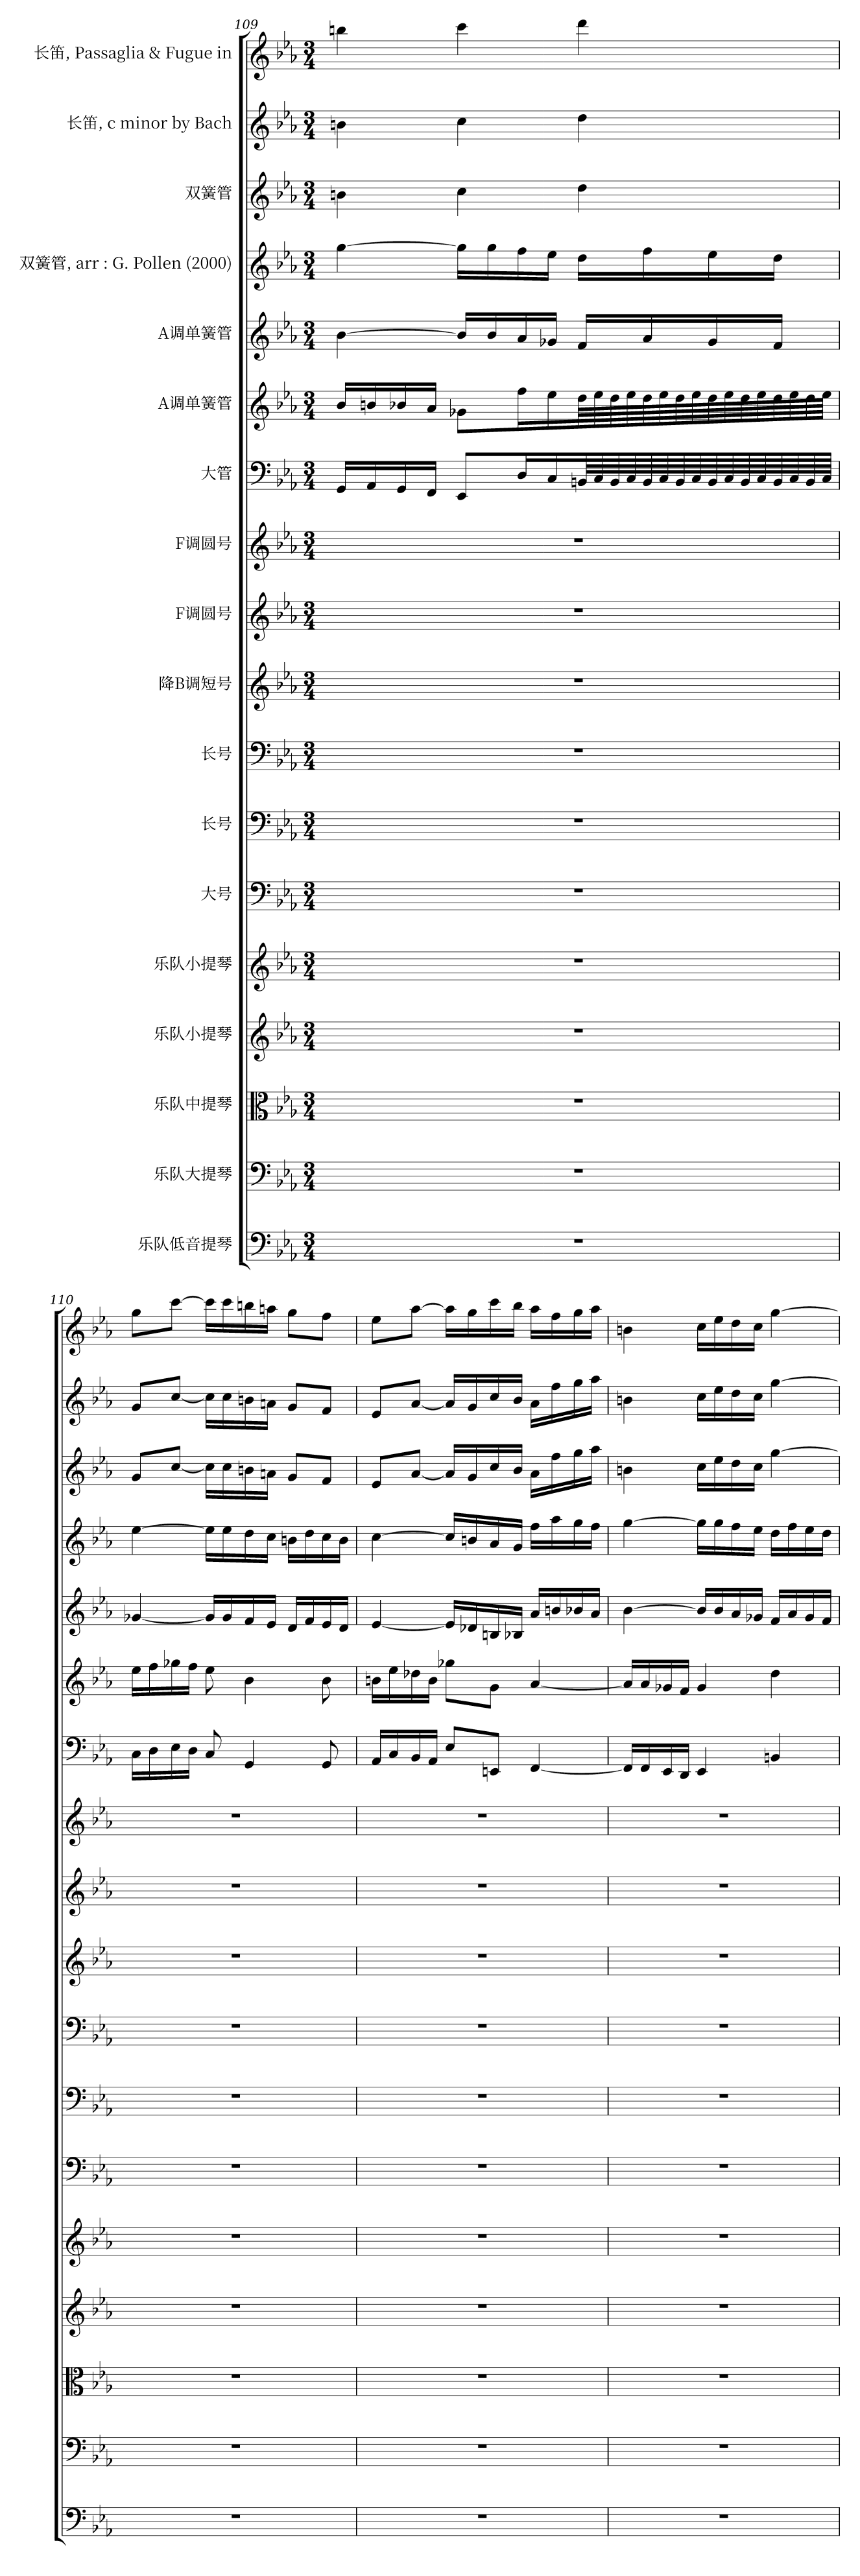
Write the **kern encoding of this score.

**kern	**kern	**kern	**kern	**kern	**kern	**kern	**kern	**kern	**kern	**kern	**kern	**kern	**kern	**kern	**kern	**kern	**kern
*part18	*part17	*part16	*part15	*part14	*part13	*part12	*part11	*part10	*part9	*part8	*part7	*part6	*part5	*part4	*part3	*part2	*part1
*staff18	*staff17	*staff16	*staff15	*staff14	*staff13	*staff12	*staff11	*staff10	*staff9	*staff8	*staff7	*staff6	*staff5	*staff4	*staff3	*staff2	*staff1
*I"乐队低音提琴	*I"乐队大提琴	*I"乐队中提琴	*I"乐队小提琴	*I"乐队小提琴	*I"大号	*I"长号	*I"长号	*I"降B调短号	*I"F调圆号	*I"F调圆号	*I"大管	*I"A调单簧管	*I"A调单簧管	*I"双簧管, arr :  G. Pollen (2000)	*I"双簧管	*I"长笛, c minor by Bach	*I"长笛, Passaglia &amp; Fugue in
!!LO:PB:g=z
*clefF4	*clefF4	*clefC3	*clefG2	*clefG2	*clefF4	*clefF4	*clefF4	*clefG2	*clefG2	*clefG2	*clefF4	*clefG2	*clefG2	*clefG2	*clefG2	*clefG2	*clefG2
*ITrd7c12	*	*	*	*	*	*	*	*ITrd1c2	*ITrd4c7	*ITrd4c7	*	*ITrd2c3	*ITrd2c3	*	*	*	*
*k[b-e-a-]	*k[b-e-a-]	*k[b-e-a-]	*k[b-e-a-]	*k[b-e-a-]	*k[b-e-a-]	*k[b-e-a-]	*k[b-e-a-]	*k[b-e-a-d-g-]	*k[b-e-a-d-]	*k[b-e-a-d-]	*k[b-e-a-]	*k[]	*k[]	*k[b-e-a-]	*k[b-e-a-]	*k[b-e-a-]	*k[b-e-a-]
*M3/4	*M3/4	*M3/4	*M3/4	*M3/4	*M3/4	*M3/4	*M3/4	*M3/4	*M3/4	*M3/4	*M3/4	*M3/4	*M3/4	*M3/4	*M3/4	*M3/4	*M3/4
=109	=109	=109	=109	=109	=109	=109	=109	=109	=109	=109	=109	=109	=109	=109	=109	=109	=109
2.r	2.r	2.r	2.r	2.r	2.r	2.r	2.r	2.r	2.r	2.r	16GG/LL	16g/LL	[4g\	[4gg\	4bn\	4bn\	4bbn\
.	.	.	.	.	.	.	.	.	.	.	16AA-/	16g#X/	.	.	.	.	.
.	.	.	.	.	.	.	.	.	.	.	16GG/	16gn/	.	.	.	.	.
.	.	.	.	.	.	.	.	.	.	.	16FF/JJ	16f/JJ	.	.	.	.	.
.	.	.	.	.	.	.	.	.	.	.	8EE-/L	8e-X\L	16g/LL]	16gg\LL]	4cc\	4cc\	4ccc\
.	.	.	.	.	.	.	.	.	.	.	.	.	16g/	16gg\	.	.	.
.	.	.	.	.	.	.	.	.	.	.	16D/L	16dd\L	16f/	16ff\	.	.	.
.	.	.	.	.	.	.	.	.	.	.	16C/	16cc\	16e-X/JJ	16ee-\JJ	.	.	.
.	.	.	.	.	.	.	.	.	.	.	64BBn/LL	64b\LL	16d/LL	16dd\LL	4dd\	4dd\	4ddd\
.	.	.	.	.	.	.	.	.	.	.	64C/	64cc\	.	.	.	.	.
.	.	.	.	.	.	.	.	.	.	.	64BB/	64b\	.	.	.	.	.
.	.	.	.	.	.	.	.	.	.	.	64C/	64cc\	.	.	.	.	.
.	.	.	.	.	.	.	.	.	.	.	64BB/	64b\	16f/	16ff\	.	.	.
.	.	.	.	.	.	.	.	.	.	.	64C/	64cc\	.	.	.	.	.
.	.	.	.	.	.	.	.	.	.	.	64BB/	64b\	.	.	.	.	.
.	.	.	.	.	.	.	.	.	.	.	64C/	64cc\	.	.	.	.	.
.	.	.	.	.	.	.	.	.	.	.	64BB/	64b\	16e-/	16ee-\	.	.	.
.	.	.	.	.	.	.	.	.	.	.	64C/	64cc\	.	.	.	.	.
.	.	.	.	.	.	.	.	.	.	.	64BB/	64b\	.	.	.	.	.
.	.	.	.	.	.	.	.	.	.	.	64C/	64cc\	.	.	.	.	.
.	.	.	.	.	.	.	.	.	.	.	64BB/	64b\	16d/JJ	16dd\JJ	.	.	.
.	.	.	.	.	.	.	.	.	.	.	64C/	64cc\	.	.	.	.	.
.	.	.	.	.	.	.	.	.	.	.	64BB/	64b\	.	.	.	.	.
.	.	.	.	.	.	.	.	.	.	.	64C/JJJJ	64cc\JJJJ	.	.	.	.	.
=110	=110	=110	=110	=110	=110	=110	=110	=110	=110	=110	=110	=110	=110	=110	=110	=110	=110
2.r	2.r	2.r	2.r	2.r	2.r	2.r	2.r	2.r	2.r	2.r	16C\LL	16cc\LL	[4e-X/	[4ee-\	8g/L	8g/L	8gg\L
.	.	.	.	.	.	.	.	.	.	.	16D\	16dd\	.	.	.	.	.
.	.	.	.	.	.	.	.	.	.	.	16E-\	16ee-X\	.	.	[8cc/J	[8cc/J	[8ccc\J
.	.	.	.	.	.	.	.	.	.	.	16D\JJ	16dd\JJ	.	.	.	.	.
.	.	.	.	.	.	.	.	.	.	.	8C/	8cc\	16e-/LL]	16ee-\LL]	16cc\LL]	16cc\LL]	16ccc\LL]
.	.	.	.	.	.	.	.	.	.	.	.	.	16e-/	16ee-\	16cc\	16cc\	16ccc\
.	.	.	.	.	.	.	.	.	.	.	4GG/	4g\	16d/	16dd\	16bn\	16bn\	16bbn\
.	.	.	.	.	.	.	.	.	.	.	.	.	16c/JJ	16cc\JJ	16an\JJ	16an\JJ	16aan\JJ
.	.	.	.	.	.	.	.	.	.	.	.	.	16B/LL	16bn\LL	8g/L	8g/L	8gg\L
.	.	.	.	.	.	.	.	.	.	.	.	.	16d/	16dd\	.	.	.
.	.	.	.	.	.	.	.	.	.	.	8GG/	8g\	16c/	16cc\	8f/J	8f/J	8ff\J
.	.	.	.	.	.	.	.	.	.	.	.	.	16B/JJ	16b\JJ	.	.	.
!!LO:PB:g=z
=111	=111	=111	=111	=111	=111	=111	=111	=111	=111	=111	=111	=111	=111	=111	=111	=111	=111
2.r	2.r	2.r	2.r	2.r	2.r	2.r	2.r	2.r	2.r	2.r	16AA-/LL	16g#X\LL	[4c/	[4cc\	8e-/L	8e-/L	8ee-\L
.	.	.	.	.	.	.	.	.	.	.	16C/	16cc\	.	.	.	.	.
.	.	.	.	.	.	.	.	.	.	.	16BB-/	16b-X\	.	.	[8a-/J	[8a-/J	[8aa-\J
.	.	.	.	.	.	.	.	.	.	.	16AA-/JJ	16g#\JJ	.	.	.	.	.
.	.	.	.	.	.	.	.	.	.	.	8E-/L	8ee-X\L	16c/LL]	16cc/LL]	16a-/LL]	16a-/LL]	16aa-\LL]
.	.	.	.	.	.	.	.	.	.	.	.	.	16B-X/	16bn/	16g/	16g/	16gg\
.	.	.	.	.	.	.	.	.	.	.	8EEn/J	8e\J	16G#X/	16a-/	16cc/	16cc/	16ccc\
.	.	.	.	.	.	.	.	.	.	.	.	.	16Gn/JJ	16g/JJ	16b-/JJ	16b-/JJ	16bb-\JJ
.	.	.	.	.	.	.	.	.	.	.	[4FF/	[4f/	16f/LL	16ff\LL	16a-\LL	16a-\LL	16aa-\LL
.	.	.	.	.	.	.	.	.	.	.	.	.	16g#X/	16aa-\	16ff\	16ff\	16ff\
.	.	.	.	.	.	.	.	.	.	.	.	.	16gn/	16gg\	16gg\	16gg\	16gg\
.	.	.	.	.	.	.	.	.	.	.	.	.	16f/JJ	16ff\JJ	16aa-\JJ	16aa-\JJ	16aa-\JJ
=112	=112	=112	=112	=112	=112	=112	=112	=112	=112	=112	=112	=112	=112	=112	=112	=112	=112
2.r	2.r	2.r	2.r	2.r	2.r	2.r	2.r	2.r	2.r	2.r	16FF/LL]	16f/LL]	[4g\	[4gg\	4bn\	4bn\	4bn\
.	.	.	.	.	.	.	.	.	.	.	16FF/	16f/	.	.	.	.	.
.	.	.	.	.	.	.	.	.	.	.	16EE-/	16e-X/	.	.	.	.	.
.	.	.	.	.	.	.	.	.	.	.	16DD/JJ	16d/JJ	.	.	.	.	.
.	.	.	.	.	.	.	.	.	.	.	4EE-/	4e-/	16g/LL]	16gg\LL]	16cc\LL	16cc\LL	16cc\LL
.	.	.	.	.	.	.	.	.	.	.	.	.	16g/	16gg\	16ee-\	16ee-\	16ee-\
.	.	.	.	.	.	.	.	.	.	.	.	.	16f/	16ff\	16dd\	16dd\	16dd\
.	.	.	.	.	.	.	.	.	.	.	.	.	16e-X/JJ	16ee-\JJ	16cc\JJ	16cc\JJ	16cc\JJ
.	.	.	.	.	.	.	.	.	.	.	4BBn/	4b\	16d/LL	16dd\LL	[4gg\	[4gg\	[4gg\
.	.	.	.	.	.	.	.	.	.	.	.	.	16f/	16ff\	.	.	.
.	.	.	.	.	.	.	.	.	.	.	.	.	16e-/	16ee-\	.	.	.
.	.	.	.	.	.	.	.	.	.	.	.	.	16d/JJ	16dd\JJ	.	.	.
=	=	=	=	=	=	=	=	=	=	=	=	=	=	=	=	=	=
*-	*-	*-	*-	*-	*-	*-	*-	*-	*-	*-	*-	*-	*-	*-	*-	*-	*-
